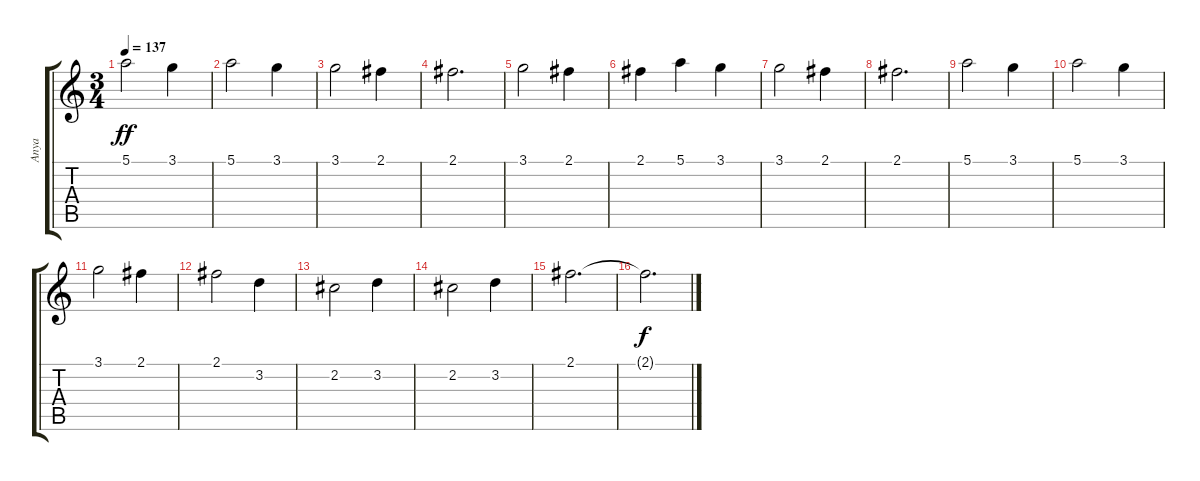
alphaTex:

\track ("Anya" "Anya") {instrument distortionguitar}
\staff {score tabs}
\tuning (E4 B3 G3 D3 A2 E2) {hide}
\ts (3 4)
\tempo 137
\clef g2
\ks c
5.1.2{dy ff} 3.1.4 |
5.1.2 3.1.4 |
3.1.2 2.1.4 |
2.1.2{d} |
3.1.2 2.1.4 |
2.1.4 5.1.4 3.1.4 |
3.1.2 2.1.4 |
2.1.2{d} |
5.1.2 3.1.4 |
5.1.2 3.1.4 |
3.1.2 2.1.4 |
2.1.2 3.2.4 |
2.2.2 3.2.4 |
2.2.2 3.2.4 |
2.1.2{d} |
2.1{t}.2{d dy f}
